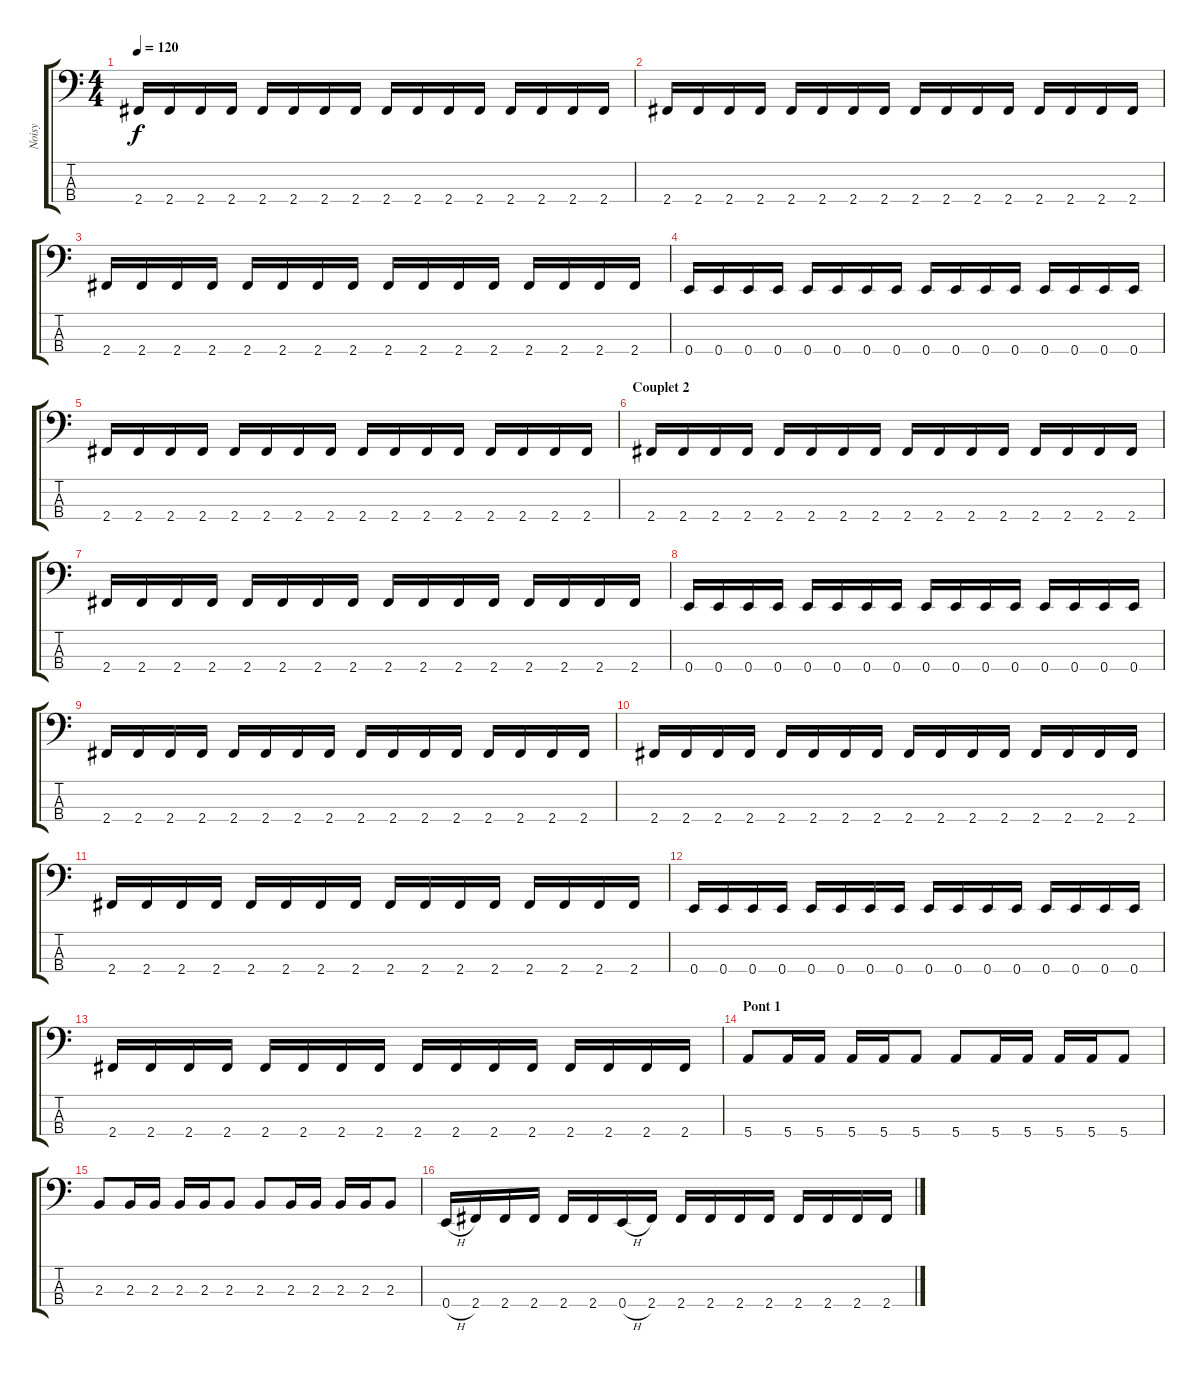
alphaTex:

\track ("Noisy" "Noisy") {instrument electricbassfinger}
\staff {score tabs}
\tuning (G2 D2 A1 E1) {hide}
\ts (4 4)
\tempo 120
\clef f4
\ks c
2.4.16{dy f} 2.4.16 2.4.16 2.4.16 2.4.16 2.4.16 2.4.16 2.4.16 2.4.16 2.4.16 2.4.16 2.4.16 2.4.16 2.4.16 2.4.16 2.4.16 |
2.4.16 2.4.16 2.4.16 2.4.16 2.4.16 2.4.16 2.4.16 2.4.16 2.4.16 2.4.16 2.4.16 2.4.16 2.4.16 2.4.16 2.4.16 2.4.16 |
2.4.16 2.4.16 2.4.16 2.4.16 2.4.16 2.4.16 2.4.16 2.4.16 2.4.16 2.4.16 2.4.16 2.4.16 2.4.16 2.4.16 2.4.16 2.4.16 |
0.4.16 0.4.16 0.4.16 0.4.16 0.4.16 0.4.16 0.4.16 0.4.16 0.4.16 0.4.16 0.4.16 0.4.16 0.4.16 0.4.16 0.4.16 0.4.16 |
2.4.16 2.4.16 2.4.16 2.4.16 2.4.16 2.4.16 2.4.16 2.4.16 2.4.16 2.4.16 2.4.16 2.4.16 2.4.16 2.4.16 2.4.16 2.4.16 |
\section ("" "Couplet 2")
2.4.16 2.4.16 2.4.16 2.4.16 2.4.16 2.4.16 2.4.16 2.4.16 2.4.16 2.4.16 2.4.16 2.4.16 2.4.16 2.4.16 2.4.16 2.4.16 |
2.4.16 2.4.16 2.4.16 2.4.16 2.4.16 2.4.16 2.4.16 2.4.16 2.4.16 2.4.16 2.4.16 2.4.16 2.4.16 2.4.16 2.4.16 2.4.16 |
0.4.16 0.4.16 0.4.16 0.4.16 0.4.16 0.4.16 0.4.16 0.4.16 0.4.16 0.4.16 0.4.16 0.4.16 0.4.16 0.4.16 0.4.16 0.4.16 |
2.4.16 2.4.16 2.4.16 2.4.16 2.4.16 2.4.16 2.4.16 2.4.16 2.4.16 2.4.16 2.4.16 2.4.16 2.4.16 2.4.16 2.4.16 2.4.16 |
2.4.16 2.4.16 2.4.16 2.4.16 2.4.16 2.4.16 2.4.16 2.4.16 2.4.16 2.4.16 2.4.16 2.4.16 2.4.16 2.4.16 2.4.16 2.4.16 |
2.4.16 2.4.16 2.4.16 2.4.16 2.4.16 2.4.16 2.4.16 2.4.16 2.4.16 2.4.16 2.4.16 2.4.16 2.4.16 2.4.16 2.4.16 2.4.16 |
0.4.16 0.4.16 0.4.16 0.4.16 0.4.16 0.4.16 0.4.16 0.4.16 0.4.16 0.4.16 0.4.16 0.4.16 0.4.16 0.4.16 0.4.16 0.4.16 |
2.4.16 2.4.16 2.4.16 2.4.16 2.4.16 2.4.16 2.4.16 2.4.16 2.4.16 2.4.16 2.4.16 2.4.16 2.4.16 2.4.16 2.4.16 2.4.16 |
\section ("" "Pont 1")
5.4.8 5.4.16 5.4.16 5.4.16 5.4.16 5.4.8 5.4.8 5.4.16 5.4.16 5.4.16 5.4.16 5.4.8 |
2.3.8 2.3.16 2.3.16 2.3.16 2.3.16 2.3.8 2.3.8 2.3.16 2.3.16 2.3.16 2.3.16 2.3.8 |
0.4{h}.16 2.4.16 2.4.16 2.4.16 2.4.16 2.4.16 0.4{h}.16 2.4.16 2.4.16 2.4.16 2.4.16 2.4.16 2.4.16 2.4.16 2.4.16 2.4.16
